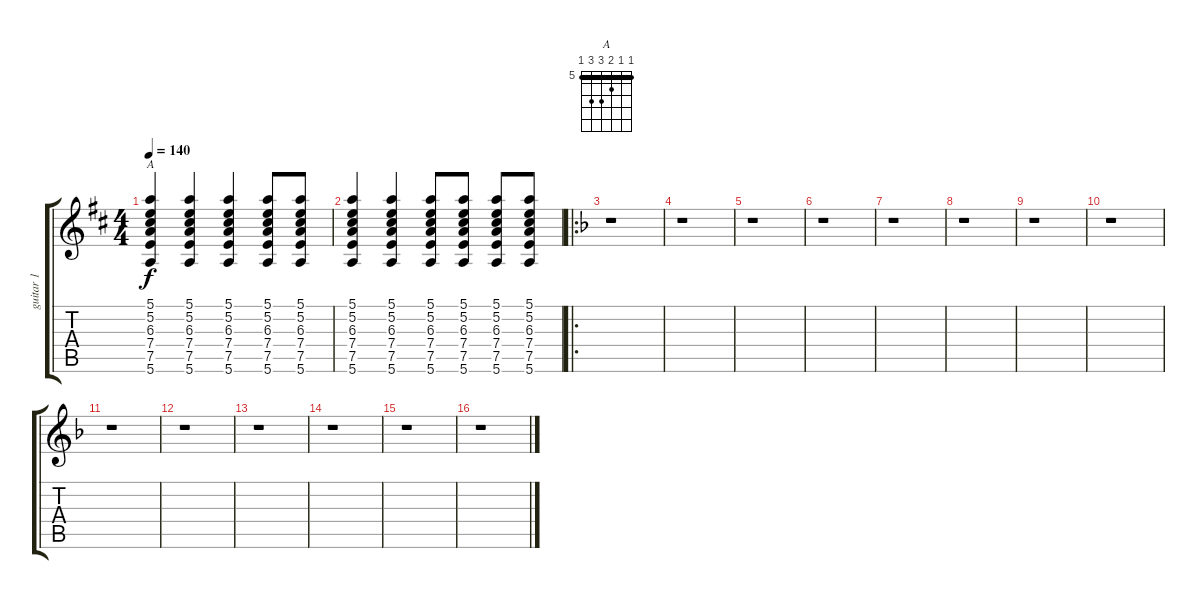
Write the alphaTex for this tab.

\track ("guitar 1" "guitar 1") {instrument acousticguitarsteel}
\staff {score tabs}
\tuning (E4 B3 G3 D3 A2 E2) {hide}
\chord ("A" 5 5 6 7 7 5) {firstfret 5 barre 5}
\ts (4 4)
\tempo 140
\clef g2
\ks d
(5.1 5.2 6.3 7.4 7.5 5.6).4{ch "A" dy f} (5.1 5.2 6.3 7.4 7.5 5.6).4 (5.1 5.2 6.3 7.4 7.5 5.6).4 (5.1 5.2 6.3 7.4 7.5 5.6).8 (5.1 5.2 6.3 7.4 7.5 5.6).8 |
(5.1 5.2 6.3 7.4 7.5 5.6).4 (5.1 5.2 6.3 7.4 7.5 5.6).4 (5.1 5.2 6.3 7.4 7.5 5.6).8 (5.1 5.2 6.3 7.4 7.5 5.6).8 (5.1 5.2 6.3 7.4 7.5 5.6).8 (5.1 5.2 6.3 7.4 7.5 5.6).8 |
\ro
\ks dminor
r.1 |
r.1 |
r.1 |
r.1 |
r.1 |
r.1 |
r.1 |
r.1 |
r.1 |
r.1 |
r.1 |
r.1 |
r.1 |
r.1
